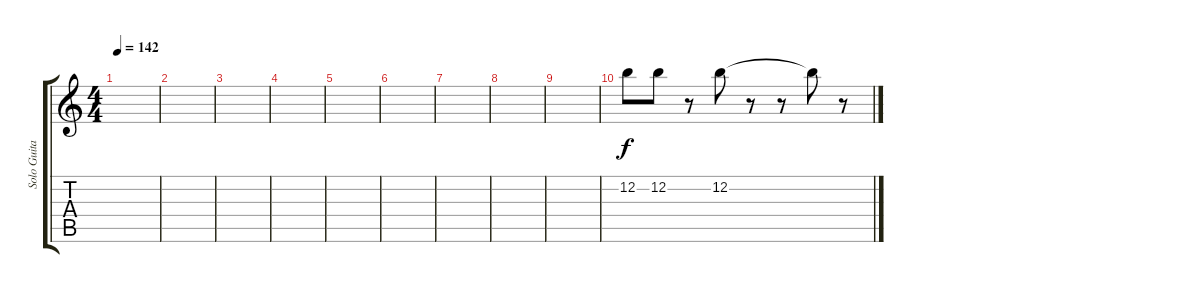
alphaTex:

\track ("Solo Guitar" "Solo Guita") {instrument overdrivenguitar}
\staff {score tabs}
\tuning (E4 B3 G3 D3 A2 E2) {hide}
\ts (4 4)
\tempo 142
\clef g2
\ks c
|
|
|
|
|
|
|
|
|
12.2.8 12.2.8 r.8 12.2.8 r.8 r.8 12.2{t}.8 r.8
